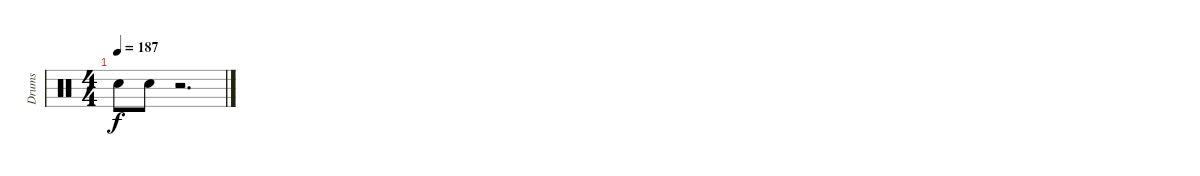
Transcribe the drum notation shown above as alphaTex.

\track ("Drums" "Drums") {instrument percussion}
\staff {score}
\articulation defaults
\ts (4 4)
\tempo 187
\clef neutral
\ks c "Electric Snare (hit)".8{dy f} "Electric Snare (hit)".8
r.2{d}
